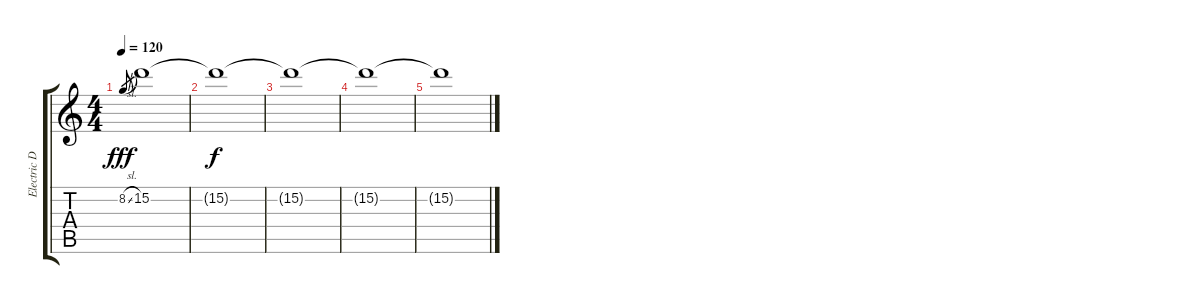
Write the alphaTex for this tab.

\track ("Electric Dub" "Electric D") {instrument overdrivenguitar}
\staff {score tabs}
\tuning (E4 B3 G3 D3 A2 E2) {hide}
\ts (4 4)
\tempo 120
\clef g2
\ks c
8.2{sl}.8{gr dy fff} 15.2.1 |
15.2{t}.1{dy f volume 0} |
15.2{t}.1 |
15.2{t}.1 |
15.2{t}.1
